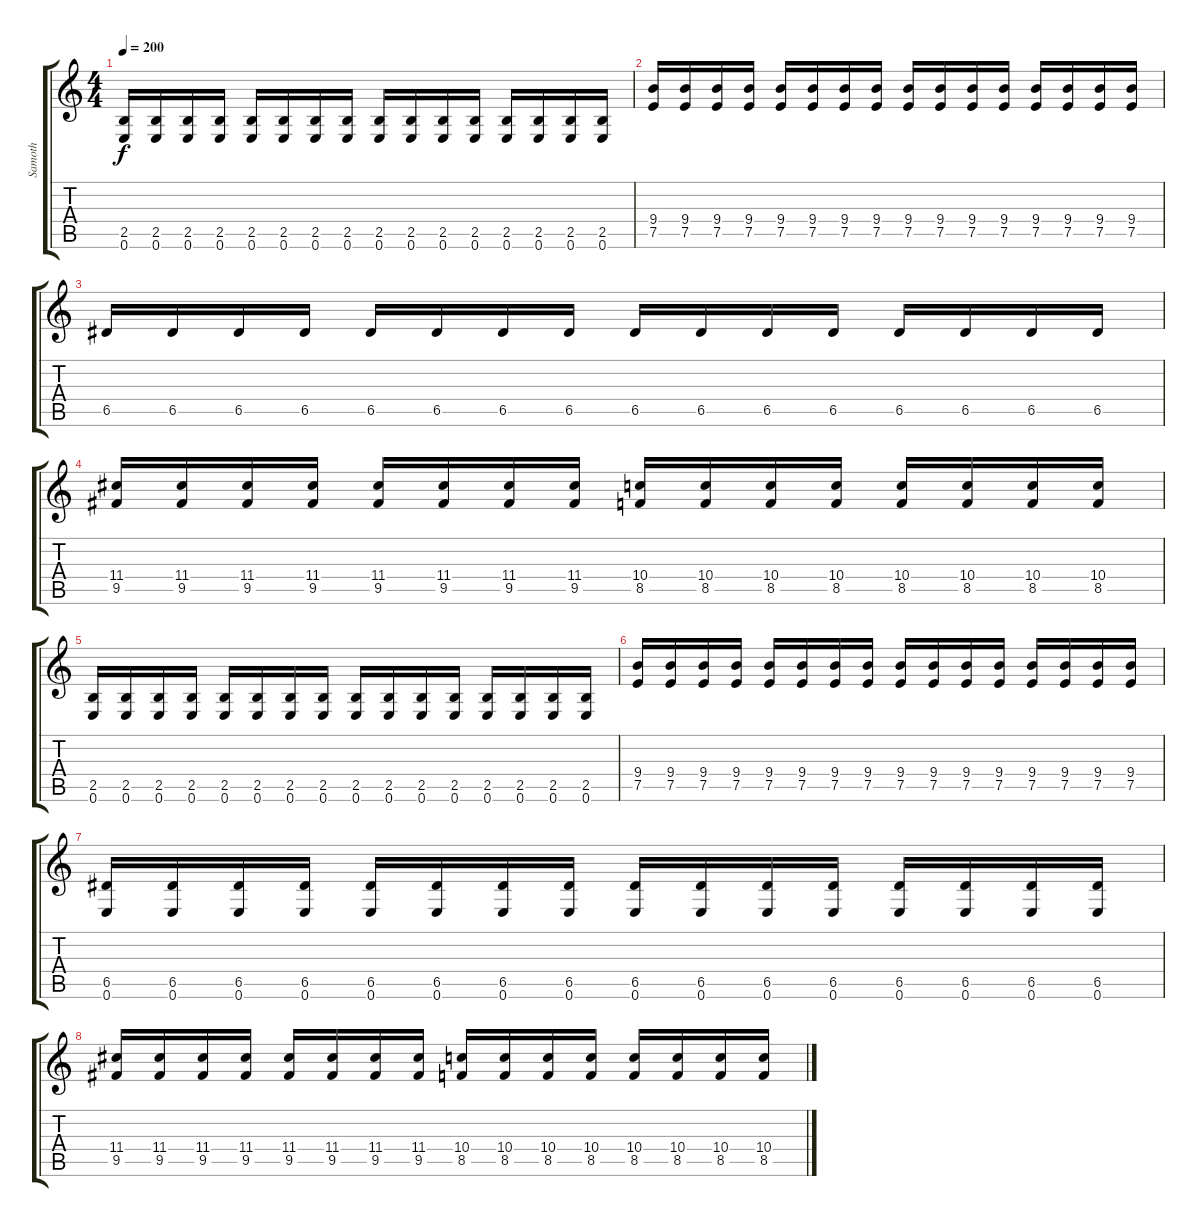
\track ("Samoth" "Samoth") {instrument distortionguitar}
\staff {score tabs}
\tuning (E4 B3 G3 D3 A2 E2) {hide}
\ts (4 4)
\tempo 200
\clef g2
\ks c
(2.5 0.6).16{dy f instrument distortionguitar} (2.5 0.6).16 (2.5 0.6).16 (2.5 0.6).16 (2.5 0.6).16 (2.5 0.6).16 (2.5 0.6).16 (2.5 0.6).16 (2.5 0.6).16 (2.5 0.6).16 (2.5 0.6).16 (2.5 0.6).16 (2.5 0.6).16 (2.5 0.6).16 (2.5 0.6).16 (2.5 0.6).16 |
(9.4 7.5).16 (9.4 7.5).16 (9.4 7.5).16 (9.4 7.5).16 (9.4 7.5).16 (9.4 7.5).16 (9.4 7.5).16 (9.4 7.5).16 (9.4 7.5).16 (9.4 7.5).16 (9.4 7.5).16 (9.4 7.5).16 (9.4 7.5).16 (9.4 7.5).16 (9.4 7.5).16 (9.4 7.5).16 |
6.5.16 6.5.16 6.5.16 6.5.16 6.5.16 6.5.16 6.5.16 6.5.16 6.5.16 6.5.16 6.5.16 6.5.16 6.5.16 6.5.16 6.5.16 6.5.16 |
(11.4 9.5).16 (11.4 9.5).16 (11.4 9.5).16 (11.4 9.5).16 (11.4 9.5).16 (11.4 9.5).16 (11.4 9.5).16 (11.4 9.5).16 (10.4 8.5).16 (10.4 8.5).16 (10.4 8.5).16 (10.4 8.5).16 (10.4 8.5).16 (10.4 8.5).16 (10.4 8.5).16 (10.4 8.5).16 |
(2.5 0.6).16 (2.5 0.6).16 (2.5 0.6).16 (2.5 0.6).16 (2.5 0.6).16 (2.5 0.6).16 (2.5 0.6).16 (2.5 0.6).16 (2.5 0.6).16 (2.5 0.6).16 (2.5 0.6).16 (2.5 0.6).16 (2.5 0.6).16 (2.5 0.6).16 (2.5 0.6).16 (2.5 0.6).16 |
(9.4 7.5).16 (9.4 7.5).16 (9.4 7.5).16 (9.4 7.5).16 (9.4 7.5).16 (9.4 7.5).16 (9.4 7.5).16 (9.4 7.5).16 (9.4 7.5).16 (9.4 7.5).16 (9.4 7.5).16 (9.4 7.5).16 (9.4 7.5).16 (9.4 7.5).16 (9.4 7.5).16 (9.4 7.5).16 |
(6.5 0.6).16 (6.5 0.6).16 (6.5 0.6).16 (6.5 0.6).16 (6.5 0.6).16 (6.5 0.6).16 (6.5 0.6).16 (6.5 0.6).16 (6.5 0.6).16 (6.5 0.6).16 (6.5 0.6).16 (6.5 0.6).16 (6.5 0.6).16 (6.5 0.6).16 (6.5 0.6).16 (6.5 0.6).16 |
(11.4 9.5).16 (11.4 9.5).16 (11.4 9.5).16 (11.4 9.5).16 (11.4 9.5).16 (11.4 9.5).16 (11.4 9.5).16 (11.4 9.5).16 (10.4 8.5).16 (10.4 8.5).16 (10.4 8.5).16 (10.4 8.5).16 (10.4 8.5).16 (10.4 8.5).16 (10.4 8.5).16 (10.4 8.5).16
